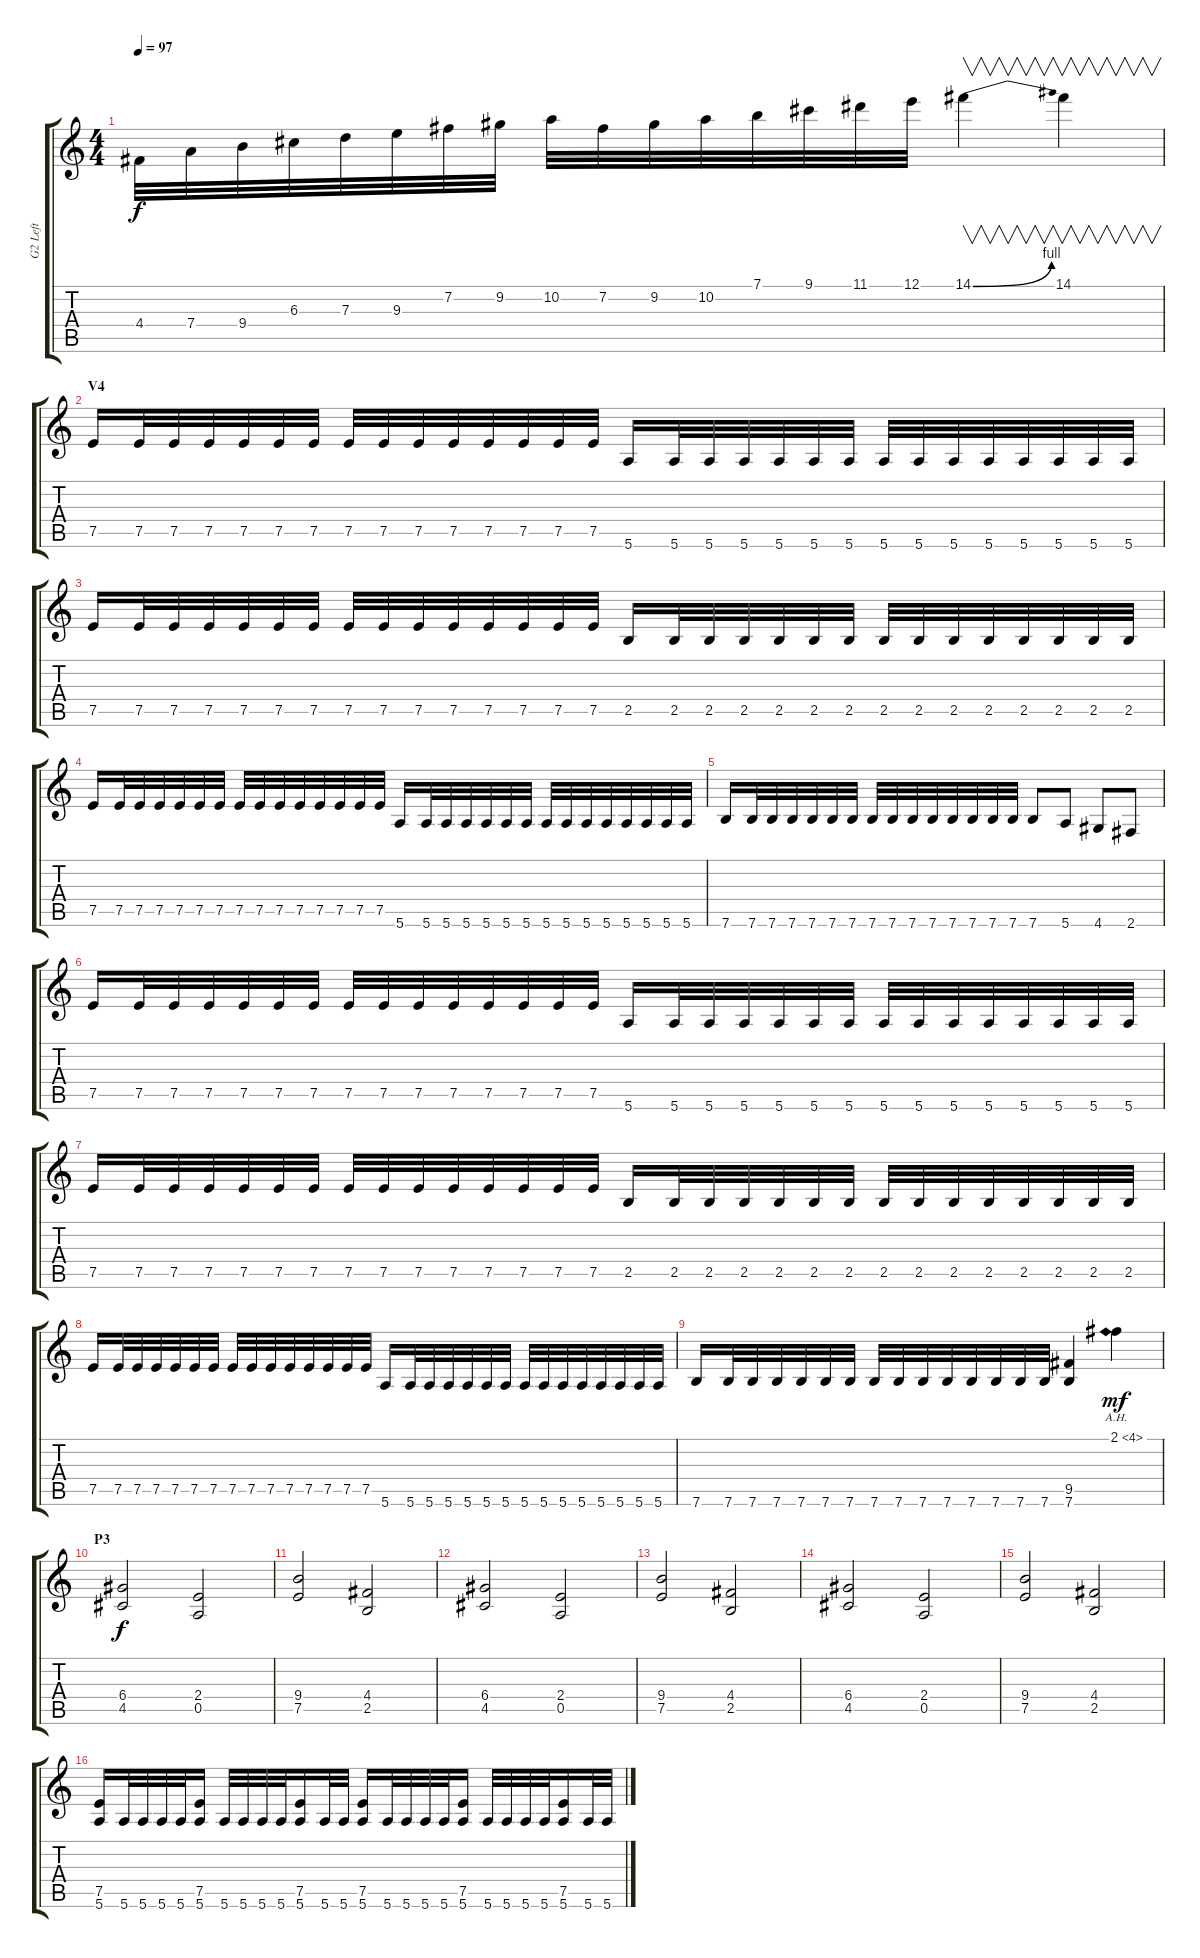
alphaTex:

\track ("G2 Left" "G2 Left") {instrument distortionguitar}
\staff {score tabs}
\tuning (E4 B3 G3 D3 A2 E2) {hide}
\ts (4 4)
\tempo 97
\clef g2
\ks c
4.4.32{dy f} 7.4.32 9.4.32 6.3.32 7.3.32 9.3.32 7.2.32 9.2.32 10.2.32 7.2.32 9.2.32 10.2.32 7.1.32 9.1.32 11.1.32 12.1.32 14.1{be (bend 0 0 60 4)}.4{v} 14.1.4{v} |
\section ("" "V4")
7.5.16{volume 10 instrument distortionguitar} 7.5.32 7.5.32 7.5.32 7.5.32 7.5.32 7.5.32 7.5.32 7.5.32 7.5.32 7.5.32 7.5.32 7.5.32 7.5.32 7.5.32 5.6.16 5.6.32 5.6.32 5.6.32 5.6.32 5.6.32 5.6.32 5.6.32 5.6.32 5.6.32 5.6.32 5.6.32 5.6.32 5.6.32 5.6.32 |
7.5.16 7.5.32 7.5.32 7.5.32 7.5.32 7.5.32 7.5.32 7.5.32 7.5.32 7.5.32 7.5.32 7.5.32 7.5.32 7.5.32 7.5.32 2.5.16 2.5.32 2.5.32 2.5.32 2.5.32 2.5.32 2.5.32 2.5.32 2.5.32 2.5.32 2.5.32 2.5.32 2.5.32 2.5.32 2.5.32 |
7.5.16 7.5.32 7.5.32 7.5.32 7.5.32 7.5.32 7.5.32 7.5.32 7.5.32 7.5.32 7.5.32 7.5.32 7.5.32 7.5.32 7.5.32 5.6.16 5.6.32 5.6.32 5.6.32 5.6.32 5.6.32 5.6.32 5.6.32 5.6.32 5.6.32 5.6.32 5.6.32 5.6.32 5.6.32 5.6.32 |
7.6.16 7.6.32 7.6.32 7.6.32 7.6.32 7.6.32 7.6.32 7.6.32 7.6.32 7.6.32 7.6.32 7.6.32 7.6.32 7.6.32 7.6.32 7.6.8 5.6.8 4.6.8 2.6.8 |
7.5.16 7.5.32 7.5.32 7.5.32 7.5.32 7.5.32 7.5.32 7.5.32 7.5.32 7.5.32 7.5.32 7.5.32 7.5.32 7.5.32 7.5.32 5.6.16 5.6.32 5.6.32 5.6.32 5.6.32 5.6.32 5.6.32 5.6.32 5.6.32 5.6.32 5.6.32 5.6.32 5.6.32 5.6.32 5.6.32 |
7.5.16 7.5.32 7.5.32 7.5.32 7.5.32 7.5.32 7.5.32 7.5.32 7.5.32 7.5.32 7.5.32 7.5.32 7.5.32 7.5.32 7.5.32 2.5.16 2.5.32 2.5.32 2.5.32 2.5.32 2.5.32 2.5.32 2.5.32 2.5.32 2.5.32 2.5.32 2.5.32 2.5.32 2.5.32 2.5.32 |
7.5.16 7.5.32 7.5.32 7.5.32 7.5.32 7.5.32 7.5.32 7.5.32 7.5.32 7.5.32 7.5.32 7.5.32 7.5.32 7.5.32 7.5.32 5.6.16 5.6.32 5.6.32 5.6.32 5.6.32 5.6.32 5.6.32 5.6.32 5.6.32 5.6.32 5.6.32 5.6.32 5.6.32 5.6.32 5.6.32 |
7.6.16 7.6.32 7.6.32 7.6.32 7.6.32 7.6.32 7.6.32 7.6.32 7.6.32 7.6.32 7.6.32 7.6.32 7.6.32 7.6.32 7.6.32 (9.5 7.6).4 2.1{ah 2}.4{dy mf} |
\section ("" "P3")
(6.4 4.5).2{dy f} (2.4 0.5).2 |
(9.4 7.5).2 (4.4 2.5).2 |
(6.4 4.5).2 (2.4 0.5).2 |
(9.4 7.5).2 (4.4 2.5).2 |
(6.4 4.5).2 (2.4 0.5).2 |
(9.4 7.5).2 (4.4 2.5).2 |
(7.5 5.6).16 5.6.32 5.6.32 5.6.32 5.6.32 (7.5 5.6).16 5.6.32 5.6.32 5.6.32 5.6.32 (7.5 5.6).16 5.6.32 5.6.32 (7.5 5.6).16 5.6.32 5.6.32 5.6.32 5.6.32 (7.5 5.6).16 5.6.32 5.6.32 5.6.32 5.6.32 (7.5 5.6).16 5.6.32 5.6.32
